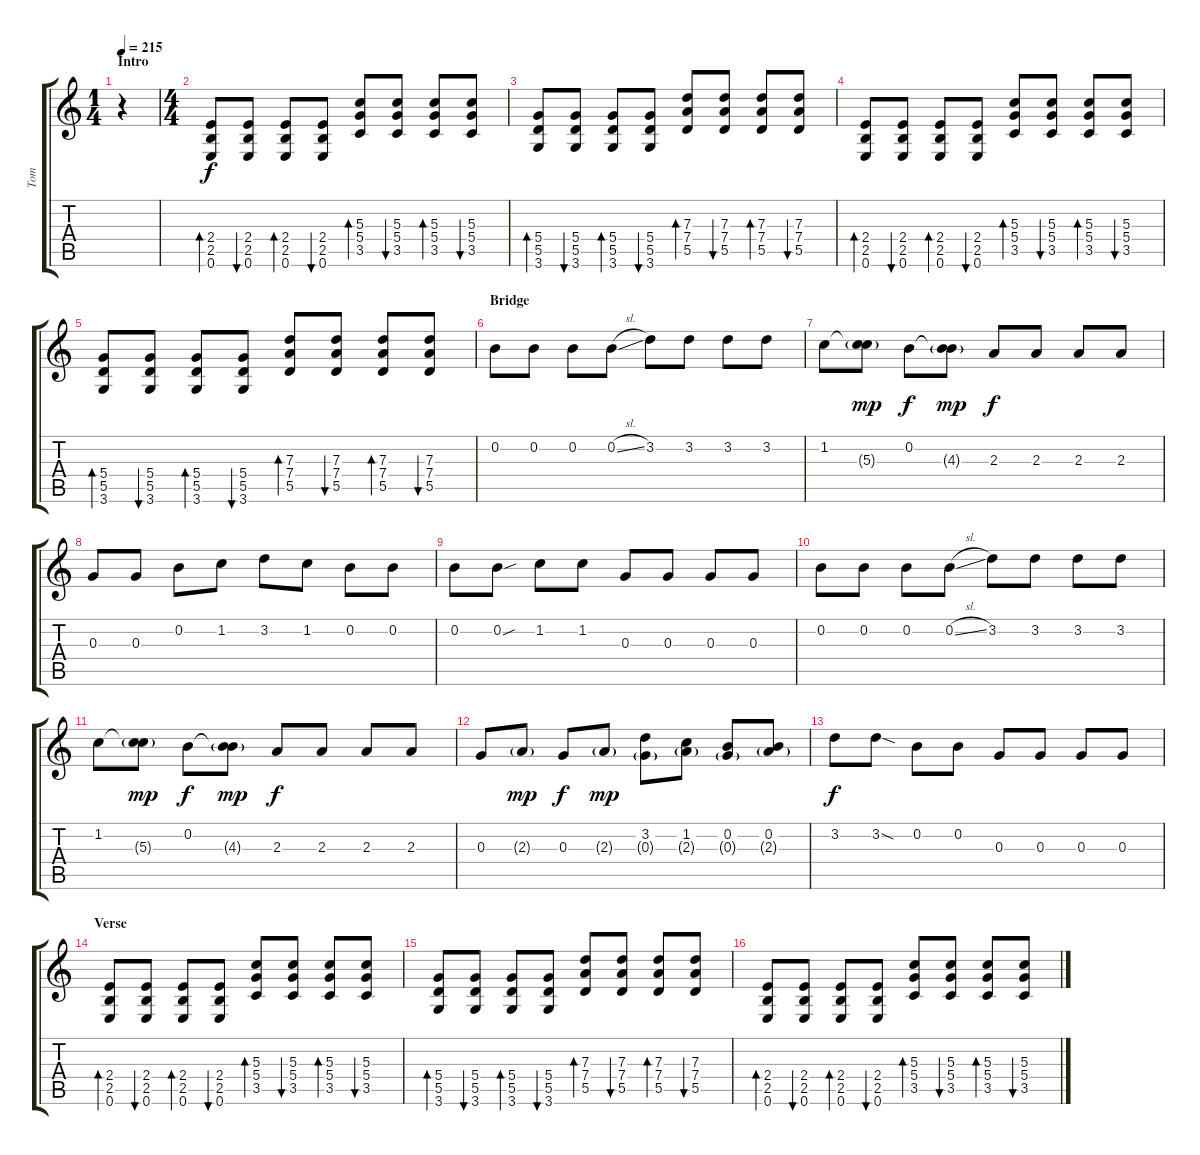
\track ("Tom" "Tom") {instrument overdrivenguitar}
\staff {score tabs}
\tuning (E4 B3 G3 D3 A2 E2) {hide}
\ts (1 4)
\section ("" "Intro")
\tempo 215
\clef g2
\ks c
r.4{dy f instrument overdrivenguitar} |
\ts (4 4)
(2.4 2.5 0.6).8{bd 60} (2.4 2.5 0.6).8{bu 60} (2.4 2.5 0.6).8{bd 60} (2.4 2.5 0.6).8{bu 60} (5.3 5.4 3.5).8{bd 60} (5.3 5.4 3.5).8{bu 60} (5.3 5.4 3.5).8{bd 60} (5.3 5.4 3.5).8{bu 60} |
(5.4 5.5 3.6).8{bd 60} (5.4 5.5 3.6).8{bu 60} (5.4 5.5 3.6).8{bd 60} (5.4 5.5 3.6).8{bu 60} (7.3 7.4 5.5).8{bd 60} (7.3 7.4 5.5).8{bu 60} (7.3 7.4 5.5).8{bd 60} (7.3 7.4 5.5).8{bu 60} |
(2.4 2.5 0.6).8{bd 60} (2.4 2.5 0.6).8{bu 60} (2.4 2.5 0.6).8{bd 60} (2.4 2.5 0.6).8{bu 60} (5.3 5.4 3.5).8{bd 60} (5.3 5.4 3.5).8{bu 60} (5.3 5.4 3.5).8{bd 60} (5.3 5.4 3.5).8{bu 60} |
(5.4 5.5 3.6).8{bd 60} (5.4 5.5 3.6).8{bu 60} (5.4 5.5 3.6).8{bd 60} (5.4 5.5 3.6).8{bu 60} (7.3 7.4 5.5).8{bd 60} (7.3 7.4 5.5).8{bu 60} (7.3 7.4 5.5).8{bd 60} (7.3 7.4 5.5).8{bu 60} |
\section ("" "Bridge")
0.2.8 0.2.8 0.2.8 0.2{sl}.8 3.2.8 3.2.8 3.2.8 3.2.8 |
1.2.8 (1.2{t} 5.3{g}).8{dy mp} 0.2.8{dy f} (0.2{t} 4.3{g}).8{dy mp} 2.3.8{dy f} 2.3.8 2.3.8 2.3.8 |
0.3.8 0.3.8 0.2.8 1.2.8 3.2.8 1.2.8 0.2.8 0.2.8 |
0.2.8 0.2{sou}.8 1.2.8 1.2.8 0.3.8 0.3.8 0.3.8 0.3.8 |
0.2.8 0.2.8 0.2.8 0.2{sl}.8 3.2.8 3.2.8 3.2.8 3.2.8 |
1.2.8 (1.2{t} 5.3{g}).8{dy mp} 0.2.8{dy f} (0.2{t} 4.3{g}).8{dy mp} 2.3.8{dy f} 2.3.8 2.3.8 2.3.8 |
0.3.8 2.3{g}.8{dy mp} 0.3.8{dy f} 2.3{g}.8{dy mp} (3.2 0.3{g}).8 (1.2 2.3{g}).8 (0.2 0.3{g}).8 (0.2 2.3{g}).8 |
3.2.8{dy f} 3.2{sod}.8 0.2.8 0.2.8 0.3.8 0.3.8 0.3.8 0.3.8 |
\section ("" "Verse")
(2.4 2.5 0.6).8{bd 60} (2.4 2.5 0.6).8{bu 60} (2.4 2.5 0.6).8{bd 60} (2.4 2.5 0.6).8{bu 60} (5.3 5.4 3.5).8{bd 60} (5.3 5.4 3.5).8{bu 60} (5.3 5.4 3.5).8{bd 60} (5.3 5.4 3.5).8{bu 60} |
(5.4 5.5 3.6).8{bd 60} (5.4 5.5 3.6).8{bu 60} (5.4 5.5 3.6).8{bd 60} (5.4 5.5 3.6).8{bu 60} (7.3 7.4 5.5).8{bd 60} (7.3 7.4 5.5).8{bu 60} (7.3 7.4 5.5).8{bd 60} (7.3 7.4 5.5).8{bu 60} |
(2.4 2.5 0.6).8{bd 60} (2.4 2.5 0.6).8{bu 60} (2.4 2.5 0.6).8{bd 60} (2.4 2.5 0.6).8{bu 60} (5.3 5.4 3.5).8{bd 60} (5.3 5.4 3.5).8{bu 60} (5.3 5.4 3.5).8{bd 60} (5.3 5.4 3.5).8{bu 60}
